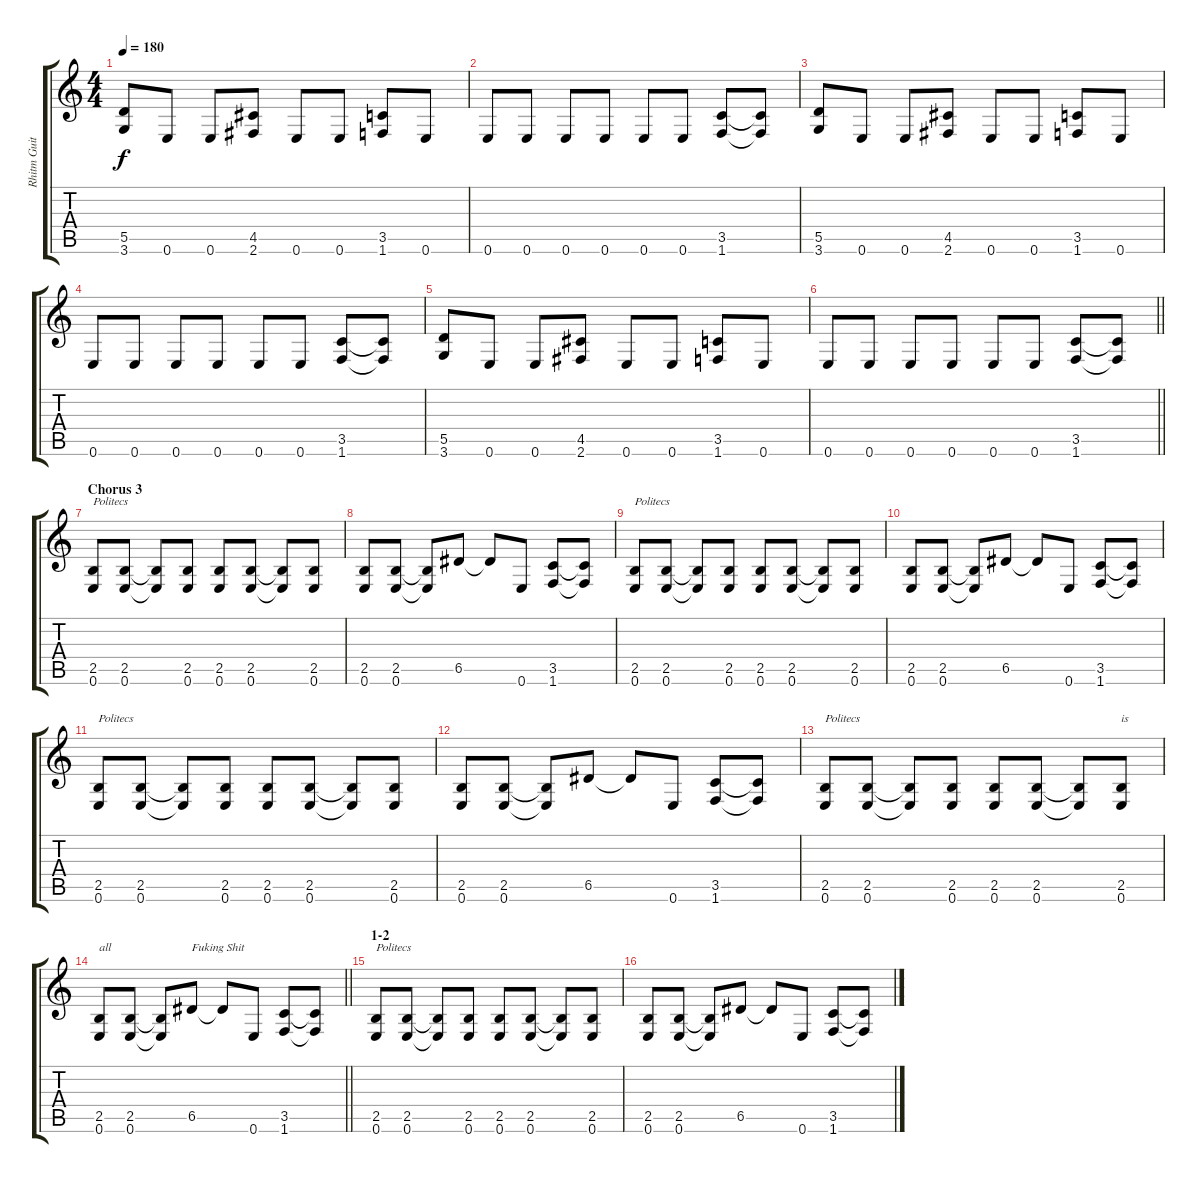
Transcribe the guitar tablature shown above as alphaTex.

\track ("Rhitm Guitar" "Rhitm Guit") {instrument distortionguitar}
\staff {score tabs}
\tuning (E4 B3 G3 D3 A2 E2) {hide}
\ts (4 4)
\tempo 180
\clef g2
\ks c
(5.5 3.6).8{dy f} 0.6.8 0.6.8 (4.5 2.6).8 0.6.8 0.6.8 (3.5 1.6).8 0.6.8 |
0.6.8 0.6.8 0.6.8 0.6.8 0.6.8 0.6.8 (3.5 1.6).8 (3.5{t} 1.6{t}).8 |
(5.5 3.6).8 0.6.8 0.6.8 (4.5 2.6).8 0.6.8 0.6.8 (3.5 1.6).8 0.6.8 |
0.6.8 0.6.8 0.6.8 0.6.8 0.6.8 0.6.8 (3.5 1.6).8 (3.5{t} 1.6{t}).8 |
(5.5 3.6).8 0.6.8 0.6.8 (4.5 2.6).8 0.6.8 0.6.8 (3.5 1.6).8 0.6.8 |
\barLineRight lightlight
0.6.8 0.6.8 0.6.8 0.6.8 0.6.8 0.6.8 (3.5 1.6).8 (3.5{t} 1.6{t}).8 |
\section ("" "Chorus 3")
(2.5 0.6).8{txt "Politecs"} (2.5 0.6).8 (2.5{t} 0.6{t}).8 (2.5 0.6).8 (2.5 0.6).8 (2.5 0.6).8 (2.5{t} 0.6{t}).8 (2.5 0.6).8 |
(2.5 0.6).8 (2.5 0.6).8 (2.5{t} 0.6{t}).8 6.5.8 6.5{t}.8 0.6.8 (3.5 1.6).8 (3.5{t} 1.6{t}).8 |
(2.5 0.6).8{txt "Politecs"} (2.5 0.6).8 (2.5{t} 0.6{t}).8 (2.5 0.6).8 (2.5 0.6).8 (2.5 0.6).8 (2.5{t} 0.6{t}).8 (2.5 0.6).8 |
(2.5 0.6).8 (2.5 0.6).8 (2.5{t} 0.6{t}).8 6.5.8 6.5{t}.8 0.6.8 (3.5 1.6).8 (3.5{t} 1.6{t}).8 |
(2.5 0.6).8{txt "Politecs"} (2.5 0.6).8 (2.5{t} 0.6{t}).8 (2.5 0.6).8 (2.5 0.6).8 (2.5 0.6).8 (2.5{t} 0.6{t}).8 (2.5 0.6).8 |
(2.5 0.6).8 (2.5 0.6).8 (2.5{t} 0.6{t}).8 6.5.8 6.5{t}.8 0.6.8 (3.5 1.6).8 (3.5{t} 1.6{t}).8 |
(2.5 0.6).8{txt "Politecs"} (2.5 0.6).8 (2.5{t} 0.6{t}).8 (2.5 0.6).8 (2.5 0.6).8 (2.5 0.6).8 (2.5{t} 0.6{t}).8 (2.5 0.6).8{txt "is"} |
\barLineRight lightlight
(2.5 0.6).8{txt "all"} (2.5 0.6).8 (2.5{t} 0.6{t}).8 6.5.8{txt "Fuking Shit"} 6.5{t}.8 0.6.8 (3.5 1.6).8 (3.5{t} 1.6{t}).8 |
\section ("" "1-2")
(2.5 0.6).8{txt "Politecs"} (2.5 0.6).8 (2.5{t} 0.6{t}).8 (2.5 0.6).8 (2.5 0.6).8 (2.5 0.6).8 (2.5{t} 0.6{t}).8 (2.5 0.6).8 |
(2.5 0.6).8 (2.5 0.6).8 (2.5{t} 0.6{t}).8 6.5.8 6.5{t}.8 0.6.8 (3.5 1.6).8 (3.5{t} 1.6{t}).8
